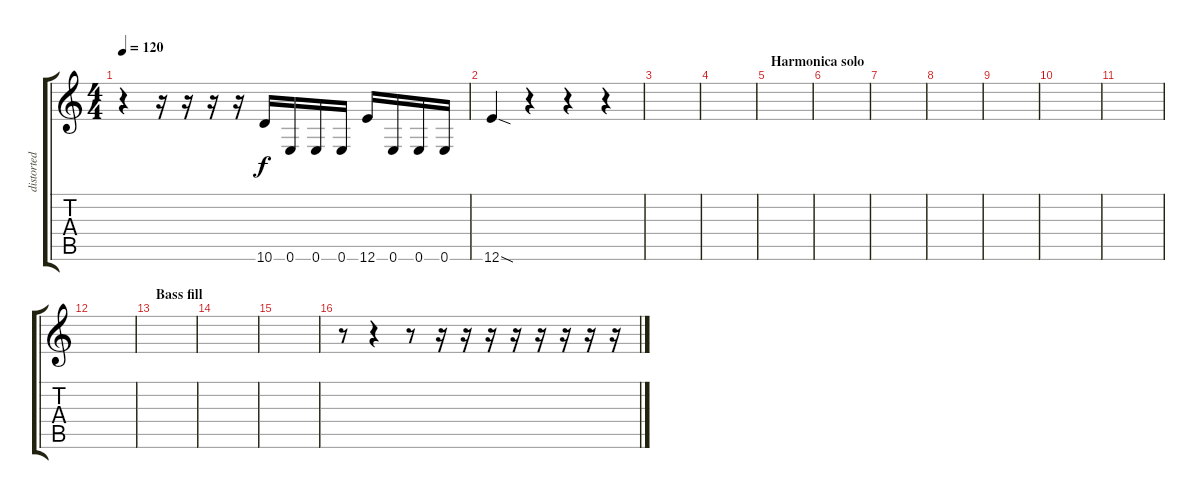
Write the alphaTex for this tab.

\track ("distorted guitar" "distorted ") {instrument distortionguitar}
\staff {score tabs}
\tuning (E4 B3 G3 D3 A2 E2) {hide}
\ts (4 4)
\tempo 120
\clef g2
\ks c
r.4{dy f} r.16 r.16 r.16 r.16 10.6.16 0.6.16 0.6.16 0.6.16 12.6.16 0.6.16 0.6.16 0.6.16 |
12.6{sod}.4 r.4 r.4 r.4 |
|
|
\section ("" "Harmonica solo")
|
|
|
|
|
|
|
|
\section ("" "Bass fill")
|
|
|
r.8 r.4 r.8 r.16 r.16 r.16 r.16 r.16 r.16 r.16 r.16
